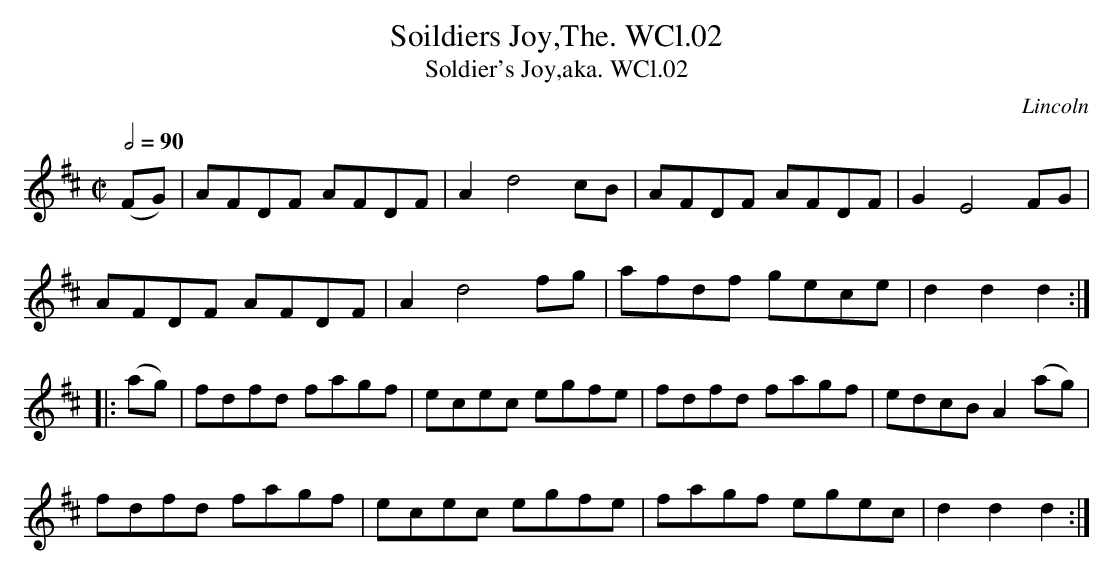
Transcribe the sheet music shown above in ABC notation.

X:1
T:Soildiers Joy,The. WCl.02
T:Soldier's Joy,aka. WCl.02
L:1/8
M:C|
O:Lincoln
Q:1/2=90
K:D
(FG)|AFDF AFDF|A2 d4 cB|AFDF AFDF|G2 E4 FG|!
AFDF AFDF|A2 d4 fg|afdf  gece|d2 d2 d2:|!
|:(ag)|fdfd fagf|ecec egfe|fdfd fagf|edcBA2 (ag)|!
fdfd fagf|ecec egfe|fagf egec|d2 d2 d2:|
